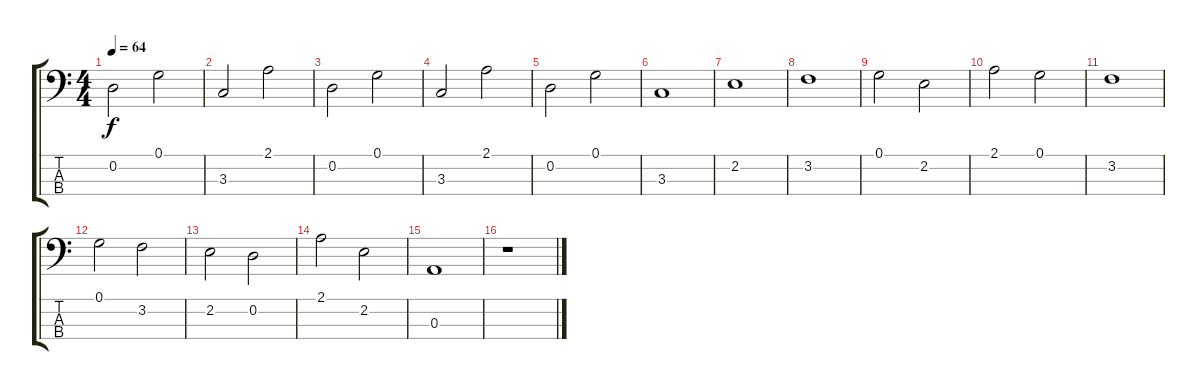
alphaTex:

\track "" {instrument acousticbass}
\staff {score tabs}
\tuning (G2 D2 A1 E1) {hide}
\ts (4 4)
\tempo 64
\clef f4
\ks c
0.2.2{dy f} 0.1.2 |
3.3.2 2.1.2 |
0.2.2 0.1.2 |
3.3.2 2.1.2 |
0.2.2 0.1.2 |
3.3.1 |
2.2.1 |
3.2.1 |
0.1.2 2.2.2 |
2.1.2 0.1.2 |
3.2.1 |
0.1.2 3.2.2 |
2.2.2 0.2.2 |
2.1.2 2.2.2 |
0.3.1 |
r.1
